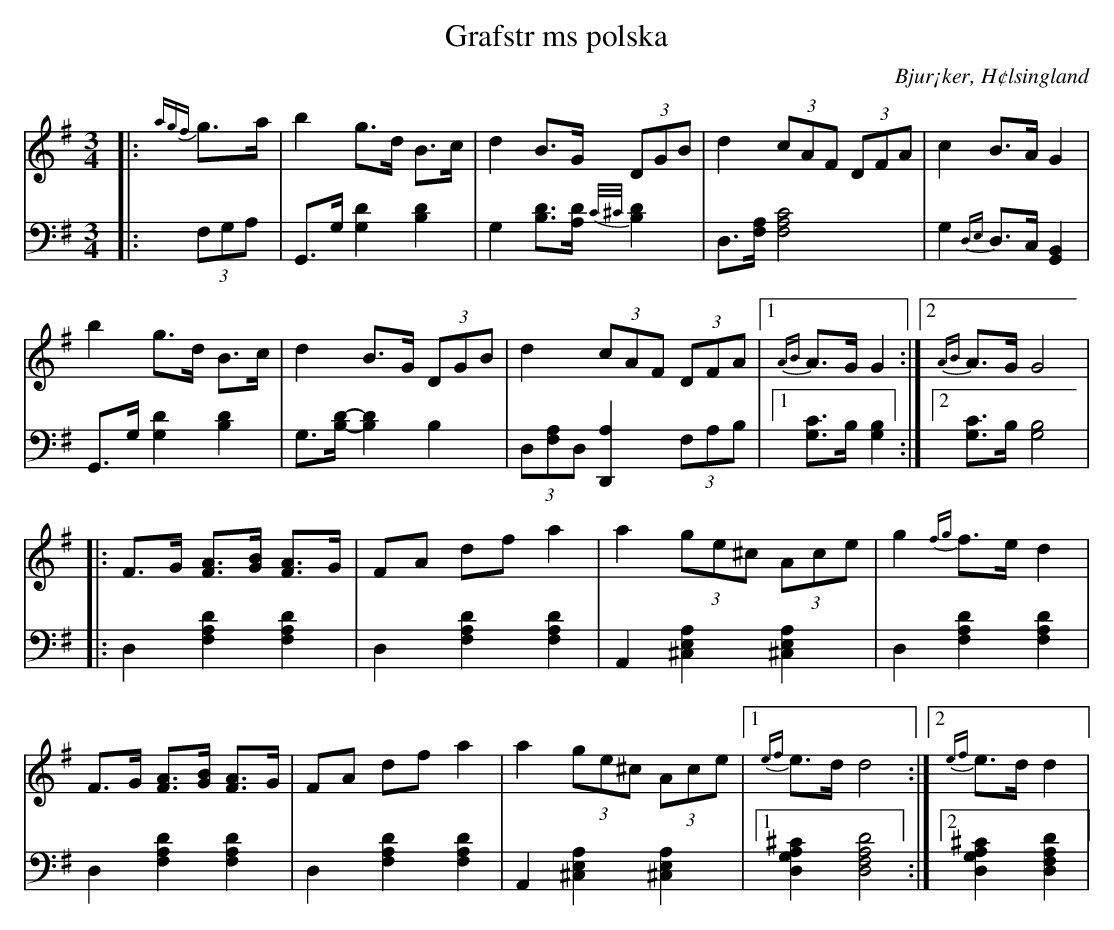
X:1
T: Grafstr ms polska
O: Bjur¡ker, H¢lsingland
M: 3/4
L: 1/8
K: G
V:1
V:2
V: 1
|:{agf}g>a|b2 g>d B>c|d2 B>G (3DGB|d2 (3cAF (3DFA|c2 B>A G2|
b2 g>d B>c|d2 B>G (3DGB|d2 (3cAF (3DFA|1 {AB}A>G G2:|2 {AB}A>G G4|
|:F>G [FA]>[GB] [FA]>G |FA df a2 |a2 (3ge^c (3Ace |g2 {fg}f>e d2 |
F>G [FA]>[GB] [FA]>G |FA df a2 |a2 (3ge^c (3Ace |1 {ef}e>d d4:|2 {ef}e>d d2|
V:2 clef=bass
|:(3F,G,A, | G,,>G, [G,2D2] [B,2D2]|G,2 [B,D]>[A,D] {C/^C/}[B,D]2|D,>[F,A,] [F,4A,4C4]| G,2 {D,E,}D,>C, [G,,2B,,2]|
 G,,>G, [G,2D2] [B,2D2]|G,>[B,D]-[B,2D2] B,2|(3D,[F,A,]D, [D,,2A,2] (3F,A,B,|1 [G,C]>B, [G,2B,2]:|2 [G,C]>B, [G,4B,4]|
|:D,2 [F,2A,2D2] [F,2A,2D2]|D,2 [F,2A,2D2] [F,2A,2D2]| A,,2 [^C,2E,2A,2] [^C,2E,2A,2]|D,2 [F,2A,2D2] [F,2A,2D2] |
D,2 [F,2A,2D2] [F,2A,2D2] | D,2 [F,2A,2D2] [F,2A,2D2] | A,,2 [^C,2E,2A,2] [^C,2E,2A,2]|1 [D,2G,2A,2^C2] [D,4F,4A,4D4]:|2 [D,2G,2A,2^C2] [D,2F,2A,2D2]|
